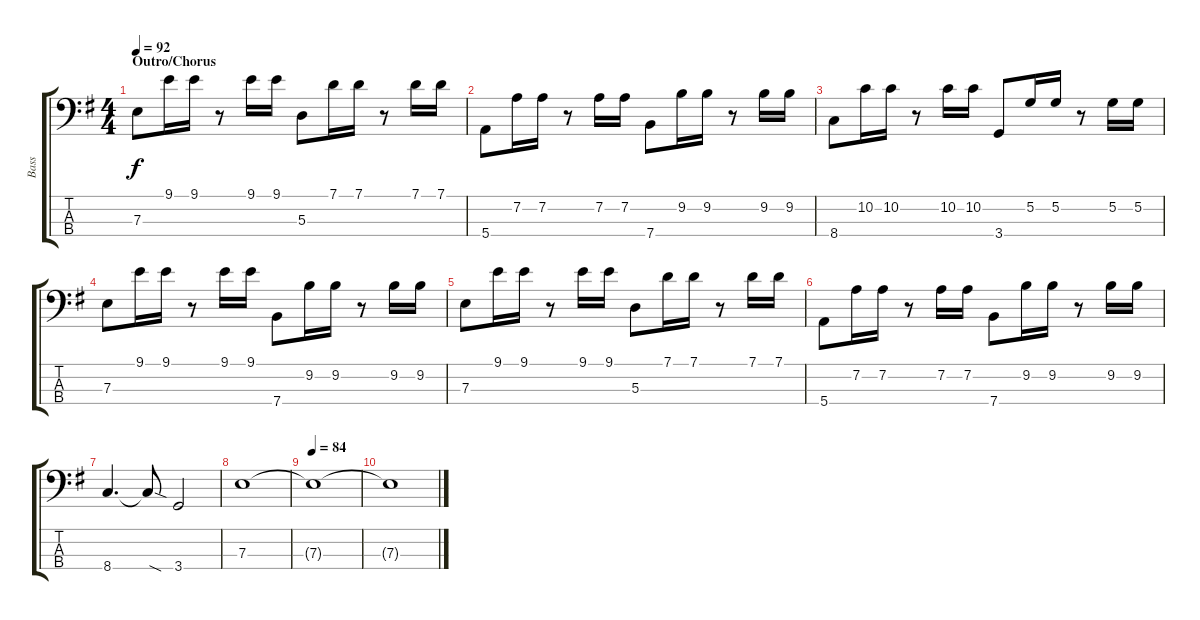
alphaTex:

\track ("Bass" "Bass") {instrument electricbassfinger}
\staff {score tabs}
\tuning (G2 D2 A1 E1) {hide}
\ts (4 4)
\section ("" "Outro/Chorus")
\tempo 92
\clef f4
\ks eminor
7.3.8{dy f} 9.1.16 9.1.16 r.8 9.1.16 9.1.16 5.3.8 7.1.16 7.1.16 r.8 7.1.16 7.1.16 |
5.4.8 7.2.16 7.2.16 r.8 7.2.16 7.2.16 7.4.8 9.2.16 9.2.16 r.8 9.2.16 9.2.16 |
8.4.8 10.2.16 10.2.16 r.8 10.2.16 10.2.16 3.4.8 5.2.16 5.2.16 r.8 5.2.16 5.2.16 |
7.3.8 9.1.16 9.1.16 r.8 9.1.16 9.1.16 7.4.8 9.2.16 9.2.16 r.8 9.2.16 9.2.16 |
7.3.8 9.1.16 9.1.16 r.8 9.1.16 9.1.16 5.3.8 7.1.16 7.1.16 r.8 7.1.16 7.1.16 |
5.4.8 7.2.16 7.2.16 r.8 7.2.16 7.2.16 7.4.8 9.2.16 9.2.16 r.8 9.2.16 9.2.16 |
8.4.4{d} 8.4{sod t}.8 3.4.2 |
7.3.1 |
\tempo 84
7.3{t}.1 |
7.3{t}.1
